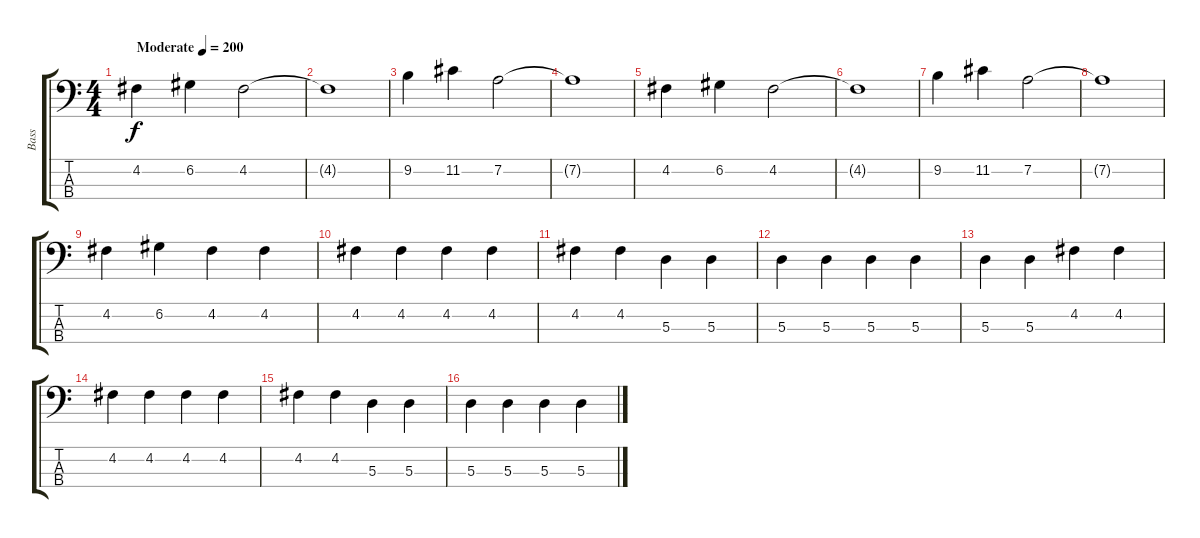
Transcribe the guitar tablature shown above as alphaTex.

\track ("Bass" "Bass") {instrument electricbassfinger}
\staff {score tabs}
\tuning (G2 D2 A1 E1) {hide}
\ts (4 4)
\tempo (200 "Moderate")
\clef f4
\ks c
4.2.4{dy f instrument electricbassfinger} 6.2.4 4.2.2 |
4.2{t}.1 |
9.2.4 11.2.4 7.2.2 |
7.2{t}.1 |
4.2.4 6.2.4 4.2.2 |
4.2{t}.1 |
9.2.4 11.2.4 7.2.2 |
7.2{t}.1 |
4.2.4 6.2.4 4.2.4 4.2.4 |
4.2.4 4.2.4 4.2.4 4.2.4 |
4.2.4 4.2.4 5.3.4 5.3.4 |
5.3.4 5.3.4 5.3.4 5.3.4 |
5.3.4 5.3.4 4.2.4 4.2.4 |
4.2.4 4.2.4 4.2.4 4.2.4 |
4.2.4 4.2.4 5.3.4 5.3.4 |
5.3.4 5.3.4 5.3.4 5.3.4
